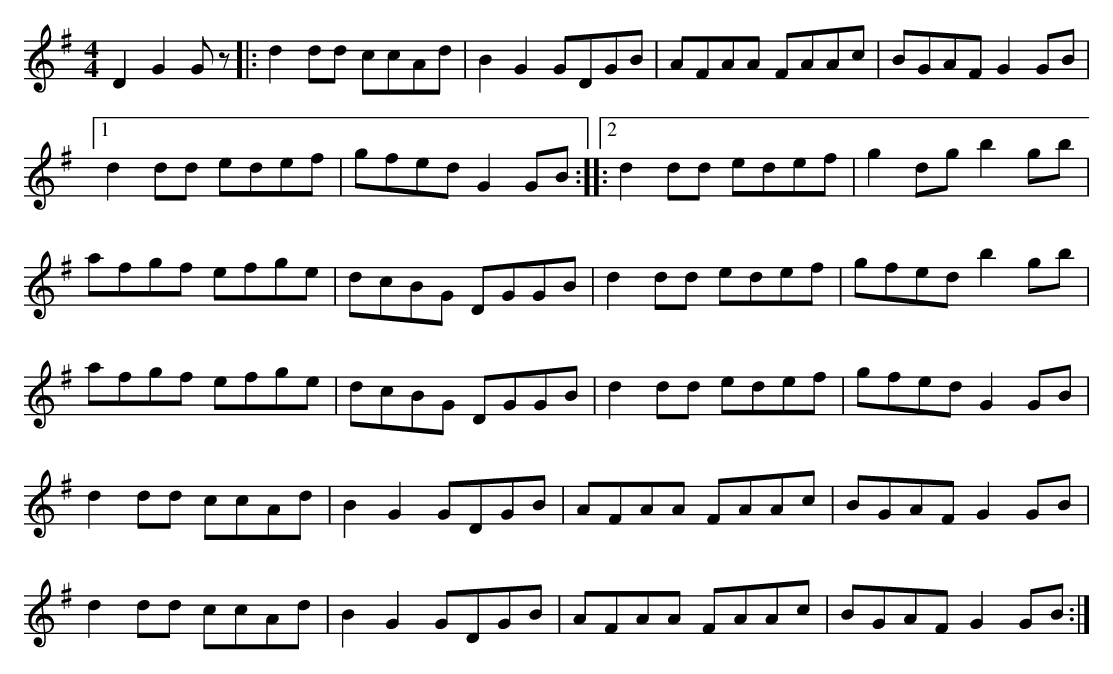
X:1
M:4/4
K:G
D2 G2Gz|:d2dd ccAd|B2G2 GDGB|AFAA FAAc|BGAF G2GB|
[1 d2dd edef|gfed G2GB:|2 |:d2dd edef|g2dg b2gb|
afgf efge|dcBG DGGB|d2dd edef|gfed b2gb|
afgf efge|dcBG DGGB|d2dd edef|gfed G2GB|
d2dd ccAd|B2G2 GDGB|AFAA FAAc|BGAF G2GB|
d2dd ccAd|B2G2 GDGB|AFAA FAAc|BGAF G2GB:|
